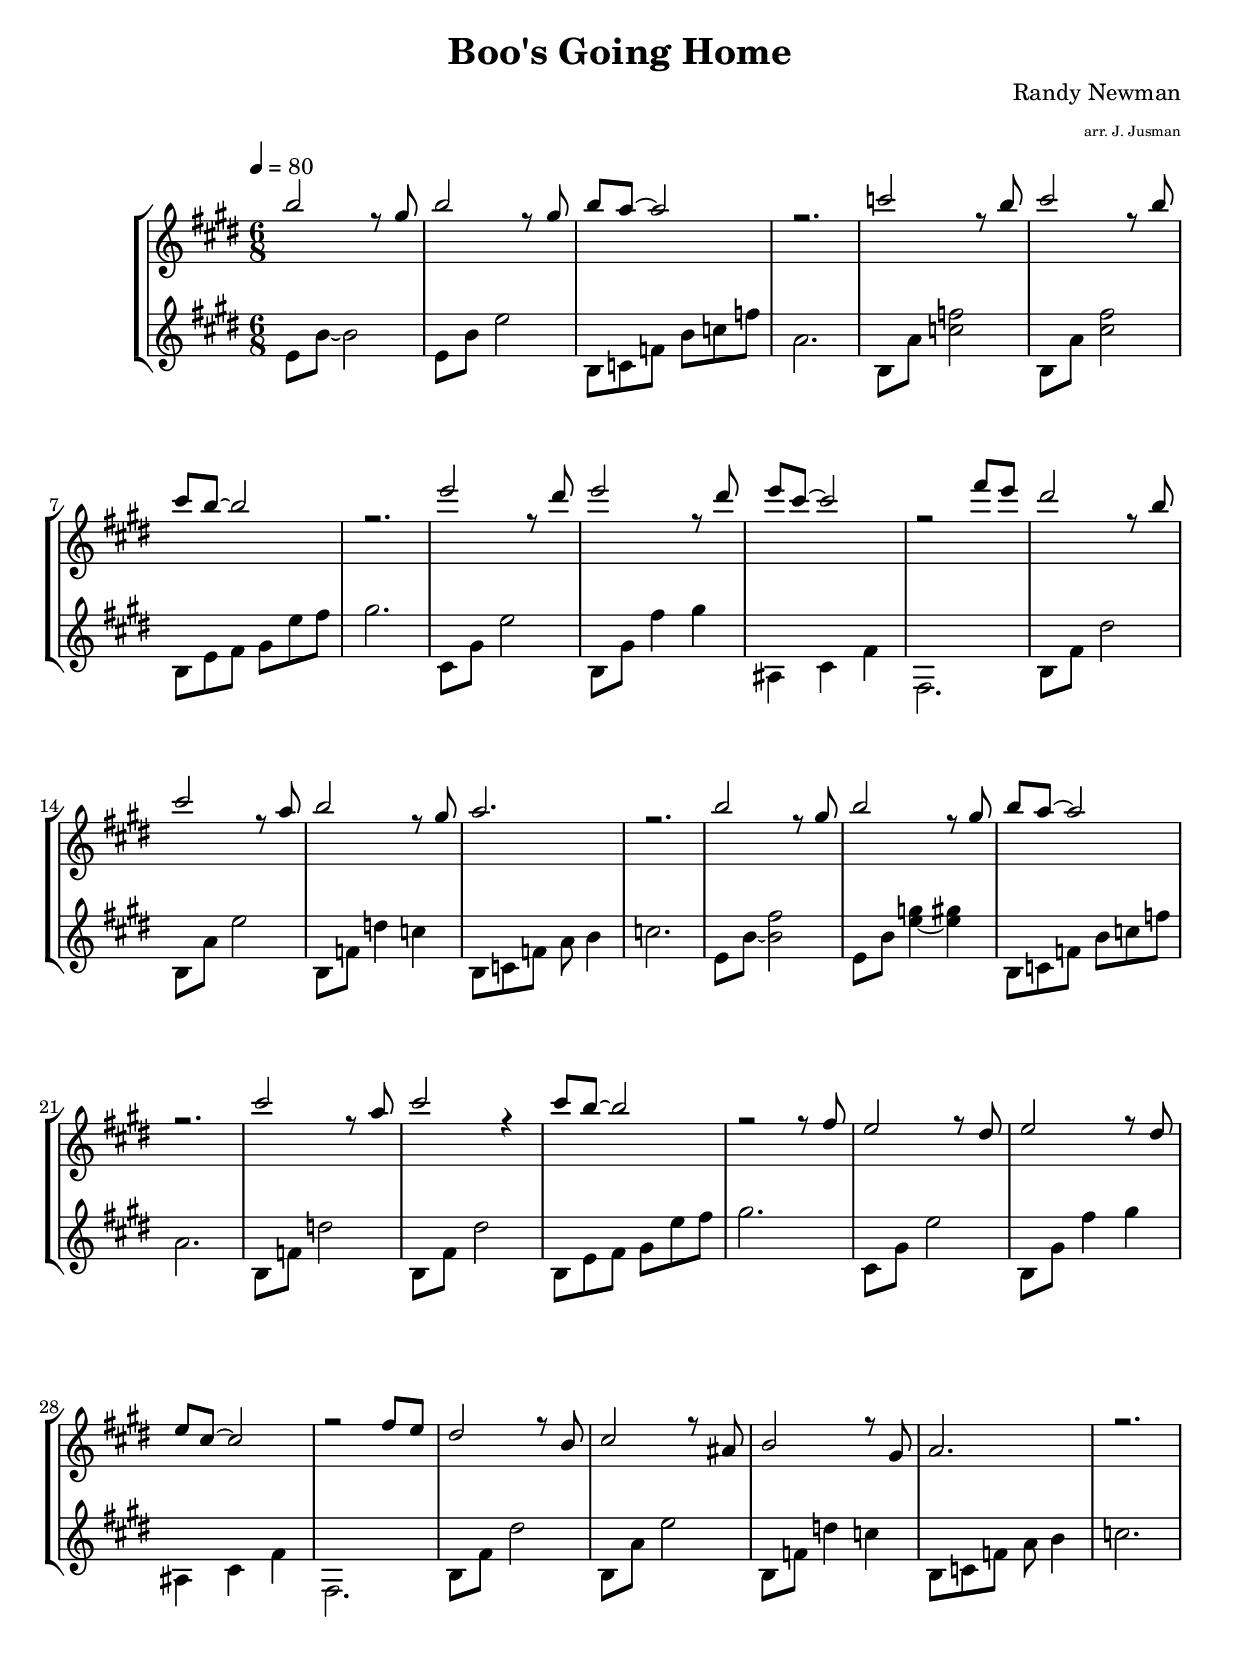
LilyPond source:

\version "2.14.1"

\header {
  title = "Boo's Going Home"
  composer = "Randy Newman"
	arranger = \markup \fontsize #-4 "arr. J. Jusman"
}


melody = \relative c''' {
  \clef treble
  \key e \major
  \time 6/8
  \tempo 4 = 80

  b2 r8 gis8
  b2 r8 gis8
  b8 a8~ a2
  r2.
  c2 r8 b8
  cis2 r8 b8
  cis8 b8~ b2
  r2.
  e2 r8 dis8
  e2 r8 dis8
  e8 cis8~ cis2
  r2 fis8 e8
  dis2 r8 b8
  cis2 r8 a8
  b2 r8 gis8
  a2.
  r2.

  b2 r8 gis8
  b2 r8 gis8
  b8 a8~ a2
  r2.
  cis2 r8 a8
  cis2 r4
  cis8 b8~ b2
  r2 r8 fis8
  e2 r8 dis8
  e2 r8 dis8
  e8 cis8~ cis2
  r2 fis8 e8
  dis2 r8 b8
  cis2 r8 ais8
  b2 r8 gis8
  a2.
  r2.
}

lower = \relative c' {
  \clef bass
  \key e \major
  \time 6/8

  r2.
  r2.
  r2.
}

upper = \relative c'' {
  \clef treble
  \key e \major
  \time 6/8

  e,8 b'8~ b2
  e,8 b'8 e2
  b,8 c f b c f
  a,2.
  b,8 a' <c f>2
  b,8 a' <cis fis>2
  b,8 e fis gis e' fis
  gis2.
  cis,,8 gis' e'2
  b,8 gis' fis'4 gis
  ais,,4 cis fis
  fis,2.
  b8 fis' dis'2
  b,8 a' e'2
  b,8 f' d'4 c
  b,8 c f a b4
  c2.

  e,8 b'8~ <b fis'>2
  e,8 b'8 <e g>4~ <e gis>4
  b,8 c f b c f
  a,2.
  b,8 f' d'2
  b,8 fis' dis'2
  b,8 e fis gis e' fis
  gis2.
  cis,,8 gis' e'2
  b,8 gis' fis'4 gis
  ais,,4 cis fis
  fis,2.
  b8 fis' dis'2
  b,8 a' e'2
  b,8 f' d'4 c
  b,8 c f a b4
  c2.
}

\book {
  \bookOutputName "boo"
  \paper {
    system-system-spacing #'basic-distance = #20
  }
  \score {
    \new StaffGroup <<
      \new Voice = "melody" { \set midiInstrument = #"music box" \voiceOne \melody }
      \new Voice = "upper" { \set midiInstrument = #"orchestral harp" \voiceTwo \upper }
    >>
    \layout {
      \context {
        \Staff
        \RemoveEmptyStaves
      }
    }
    \midi {
      \context { \Staff \remove "Staff_performer" }
      \context { \Voice \consists "Staff_performer" }
    }
  }
}
